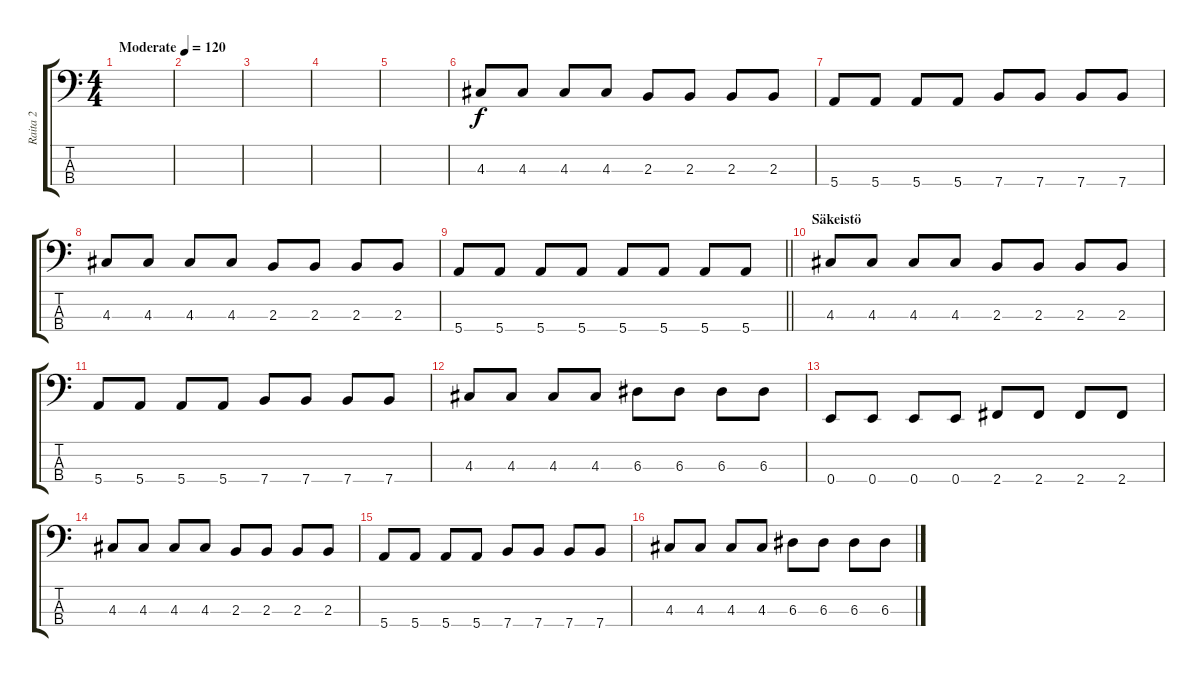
\track ("Raita 2" "Raita 2") {instrument electricbassfinger}
\staff {score tabs}
\tuning (G2 D2 A1 E1) {hide}
\ts (4 4)
\tempo (120 "Moderate")
\clef f4
\ks c
|
|
|
|
|
4.3.8 4.3.8 4.3.8 4.3.8 2.3.8 2.3.8 2.3.8 2.3.8 |
5.4.8 5.4.8 5.4.8 5.4.8 7.4.8 7.4.8 7.4.8 7.4.8 |
4.3.8 4.3.8 4.3.8 4.3.8 2.3.8 2.3.8 2.3.8 2.3.8 |
\barLineRight lightlight
5.4.8 5.4.8 5.4.8 5.4.8 5.4.8 5.4.8 5.4.8 5.4.8 |
\section ("" "Säkeistö")
4.3.8 4.3.8 4.3.8 4.3.8 2.3.8 2.3.8 2.3.8 2.3.8 |
5.4.8 5.4.8 5.4.8 5.4.8 7.4.8 7.4.8 7.4.8 7.4.8 |
4.3.8 4.3.8 4.3.8 4.3.8 6.3.8 6.3.8 6.3.8 6.3.8 |
0.4.8 0.4.8 0.4.8 0.4.8 2.4.8 2.4.8 2.4.8 2.4.8 |
4.3.8 4.3.8 4.3.8 4.3.8 2.3.8 2.3.8 2.3.8 2.3.8 |
5.4.8 5.4.8 5.4.8 5.4.8 7.4.8 7.4.8 7.4.8 7.4.8 |
4.3.8 4.3.8 4.3.8 4.3.8 6.3.8 6.3.8 6.3.8 6.3.8
